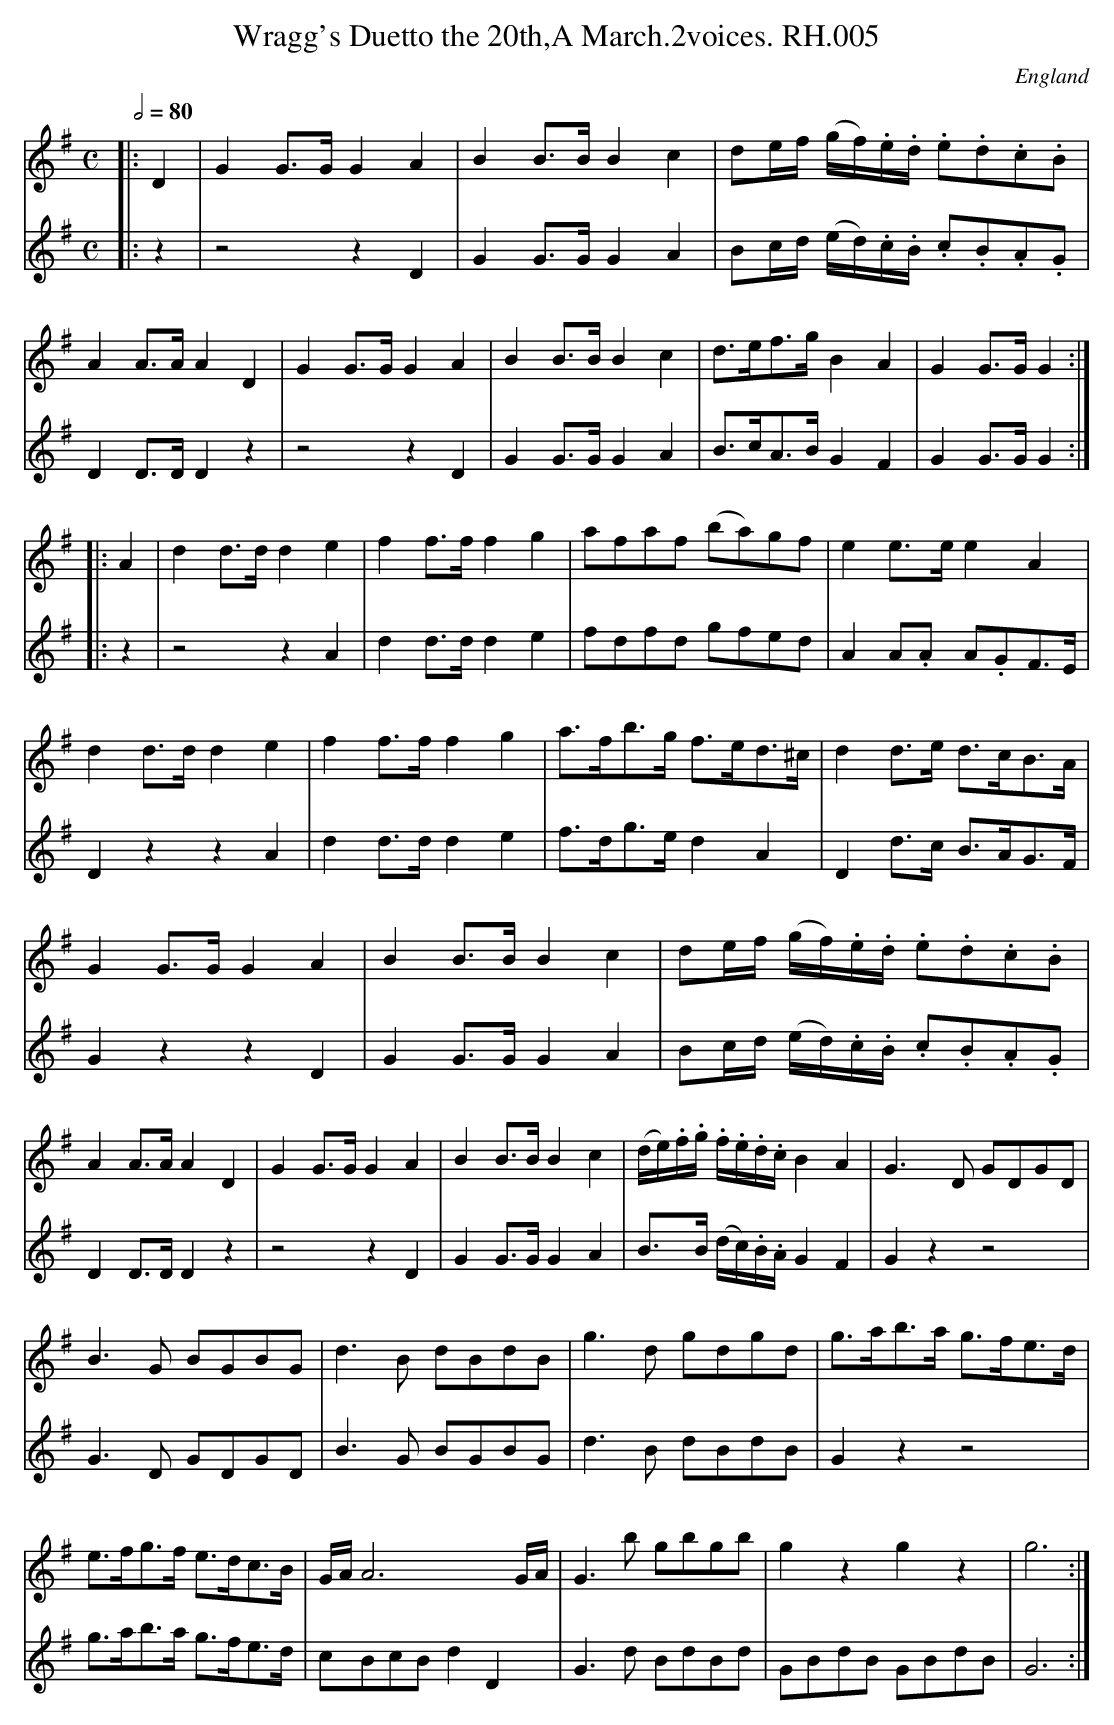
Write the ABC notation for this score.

X:1
T:Wragg's Duetto the 20th,A March.2voices. RH.005
O:England
M:C
L:1/8
Q:2/4=80
K:G major
[V:1]|:D2|G2G>GG2A2|B2B>BB2c2|de/f/ (g/f/).e/.d/ .e.d.c.B|
A2A>AA2D2|G2G>GG2A2|B2B>BB2c2|d>ef>gB2A2|G2G>GG2:|
[V:2]|:z2|z4z2D2|G2G>GG2A2|Bc/d/ (e/d/).c/.B/ .c.B.A.G|
D2D>DD2z2|z4z2D2|G2G>GG2A2|B>cA>BG2F2|G2G>GG2:|
[V:1]|:A2|d2d>dd2e2|f2f>ff2g2|afaf (ba)gf|e2e>ee2A2|
d2d>dd2e2|f2f>ff2g2|a>fb>g f>ed>^c|d2d>e d>cB>A|
[V:2]|:z2|z4z2A2|d2d>dd2e2|fdfd gfed|A2A.A A.GF>E|
D2z2z2A2|d2d>dd2e2|f>dg>ed2A2|D2d>c B>AG>F|
[V:1] G2G>GG2A2|B2B>BB2c2|de/f/ (g/f/).e/.d/ .e.d.c.B|
A2A>AA2D2|G2G>GG2A2|B2B>BB2c2|(d/e/).f/.g/ .f/.e/.d/.c/B2A2|G3D GDGD|
[V:2] G2z2z2D2|G2G>GG2A2|Bc/d/ (e/d/).c/.B/ .c.B.A.G|
D2D>DD2z2|z4z2D2|G2G>GG2A2|B>B (d/c/).B/.A/ G2F2|G2z2z4|
[V:1] B3G BGBG|d3B dBdB|g3d gdgd|g>ab>a g>fe>d|
e>fg>f e>dc>B|G/A/A6G/A/|G3b gbgb|g2z2g2z2|g6:|
[V:2] G3D GDGD|B3G BGBG|d3B dBdB|G2z2z4|
g>ab>a g>fe>d|cBcB d2D2|G3d BdBd|GBdB GBdB|G6:|
